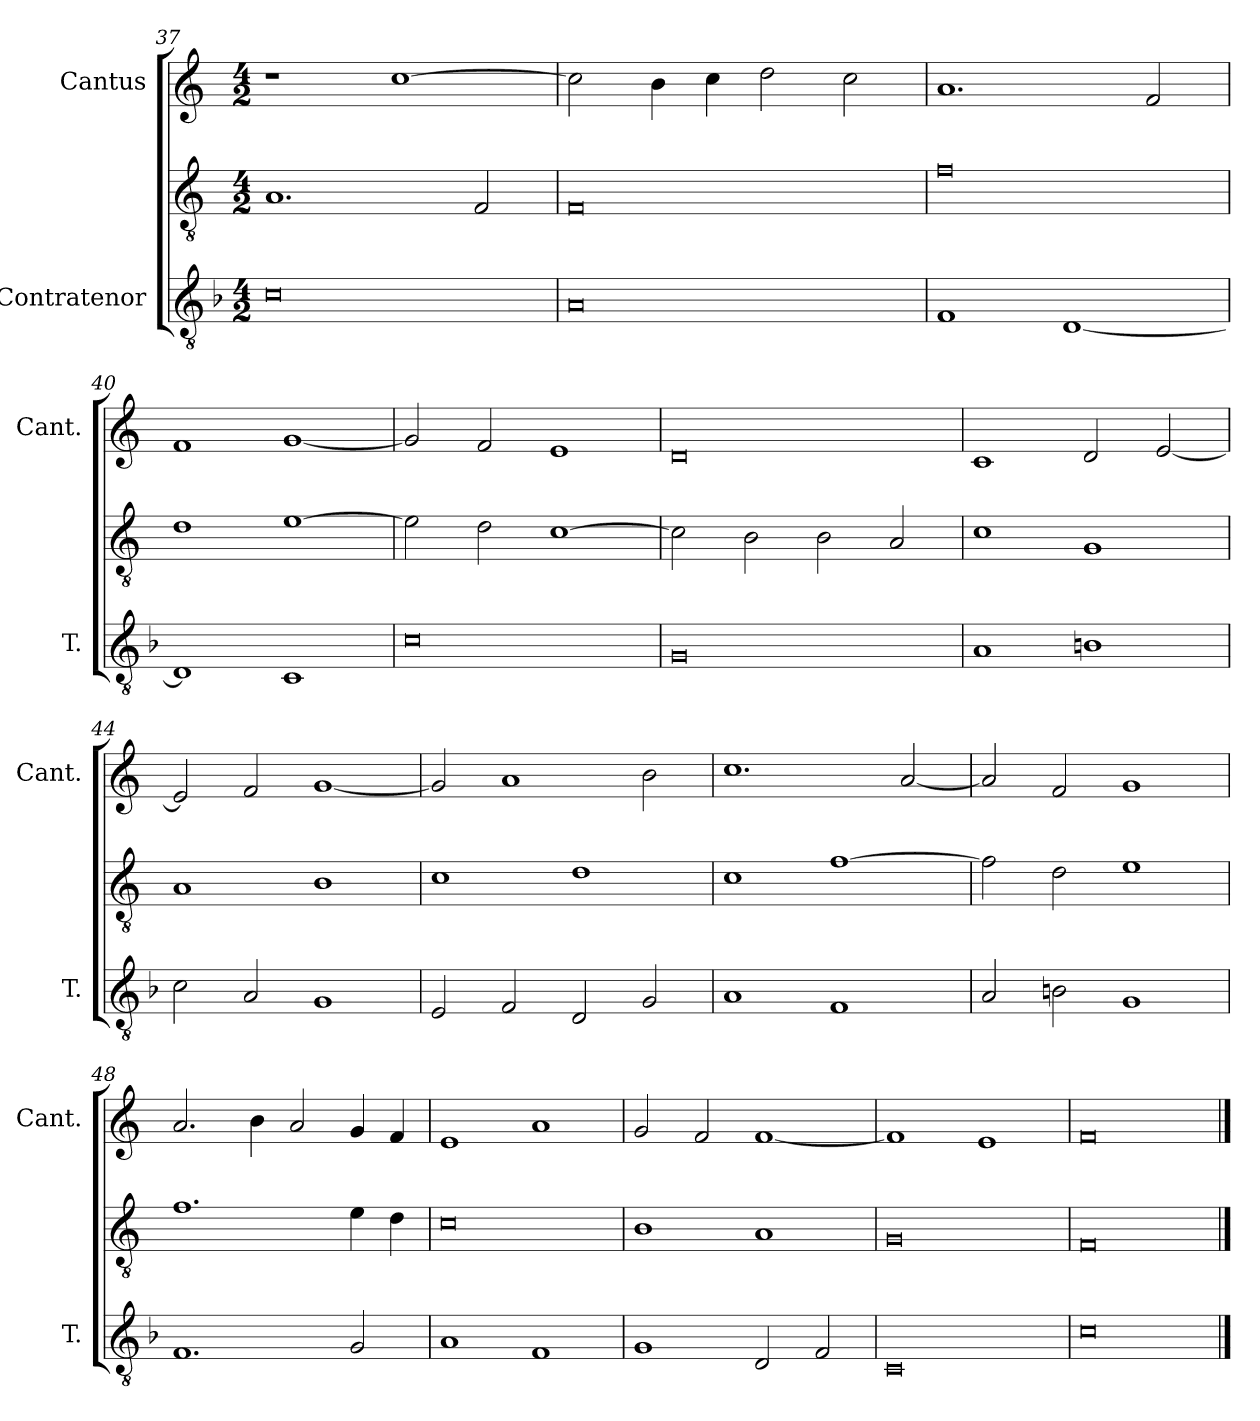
**kern	**kern	**kern
*part3	*part2	*part1
*staff3	*staff2	*staff1
*I"Contratenor	*	*I"Cantus
*I'T.	*	*I'Cant.
*clefGv2	*clefGv2	*clefG2
*ITrd7c12	*ITrd7c12	*
*k[b-]	*k[]	*k[]
*F:	*C:	*C:
*M4/2	*M4/2	*M4/2
=37	=37	=37
0C\	1.AA/	1r
.	.	[1cc\
.	2FF/	.
=38	=38	=38
0AA/	0FF/	2cc\]
.	.	4b\
.	.	4cc\
.	.	2dd\
.	.	2cc\
=39	=39	=39
1FF/	0F\	1.a/
[1DD/	.	.
.	.	2f/
=40	=40	=40
1DD/]	1D\	1f/
1CC/	[1E\	[1g/
=41	=41	=41
0C\	2E\]	2g/]
.	2D\	2f/
.	[1C\	1e/
=42	=42	=42
0GG/	2C\]	0d/
.	2BB\	.
.	2BB\	.
.	2AA/	.
=43	=43	=43
1AA/	1C\	1c/
1BBn\	1GG/	2d/
.	.	[2e/
=44	=44	=44
2C\	1AA/	2e/]
2AA/	.	2f/
1GG/	1BB\	[1g/
=45	=45	=45
2EE/	1C\	2g/]
2FF/	.	1a/
2DD/	1D\	.
2GG/	.	2b\
=46	=46	=46
1AA/	1C\	1.cc\
1FF/	[1F\	.
.	.	[2a/
=47	=47	=47
2AA/	2F\]	2a/]
2BBn\	2D\	2f/
1GG/	1E\	1g/
=48	=48	=48
1.FF/	1.F\	2.a/
.	.	4b\
.	.	2a/
2GG/	4E\	4g/
.	4D\	4f/
=49	=49	=49
1AA/	0C\	1e/
1FF/	.	1a/
=50	=50	=50
1GG/	1BB\	2g/
.	.	2f/
2DD/	1AA/	[1f/
2FF/	.	.
=51	=51	=51
0CC/	0GG/	1f/]
.	.	1e/
=52	=52	=52
0C\	0FF/	0f/
==	==	==
*-	*-	*-
